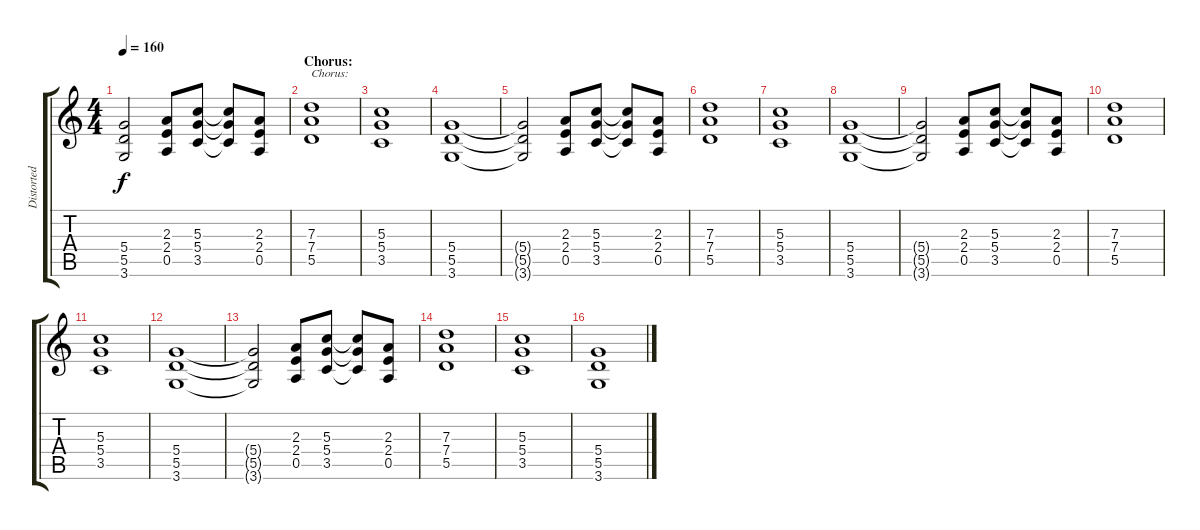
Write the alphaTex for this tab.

\track ("Distorted Guitar" "Distorted ") {instrument distortionguitar}
\staff {score tabs}
\tuning (E4 B3 G3 D3 A2 E2) {hide}
\ts (4 4)
\tempo 160
\clef g2
\ks c
(5.4{t} 5.5{t} 3.6{t}).2{dy f} (2.3 2.4 0.5).8 (5.3 5.4 3.5).8 (5.3{t} 5.4{t} 3.5{t}).8 (2.3 2.4 0.5).8 |
\section ("" "Chorus:")
(7.3 7.4 5.5).1{txt "Chorus:"} |
(5.3 5.4 3.5).1 |
(5.4 5.5 3.6).1 |
(5.4{t} 5.5{t} 3.6{t}).2 (2.3 2.4 0.5).8 (5.3 5.4 3.5).8 (5.3{t} 5.4{t} 3.5{t}).8 (2.3 2.4 0.5).8 |
(7.3 7.4 5.5).1 |
(5.3 5.4 3.5).1 |
(5.4 5.5 3.6).1 |
(5.4{t} 5.5{t} 3.6{t}).2 (2.3 2.4 0.5).8 (5.3 5.4 3.5).8 (5.3{t} 5.4{t} 3.5{t}).8 (2.3 2.4 0.5).8 |
(7.3 7.4 5.5).1 |
(5.3 5.4 3.5).1 |
(5.4 5.5 3.6).1 |
(5.4{t} 5.5{t} 3.6{t}).2 (2.3 2.4 0.5).8 (5.3 5.4 3.5).8 (5.3{t} 5.4{t} 3.5{t}).8 (2.3 2.4 0.5).8 |
(7.3 7.4 5.5).1 |
(5.3 5.4 3.5).1 |
(5.4 5.5 3.6).1
